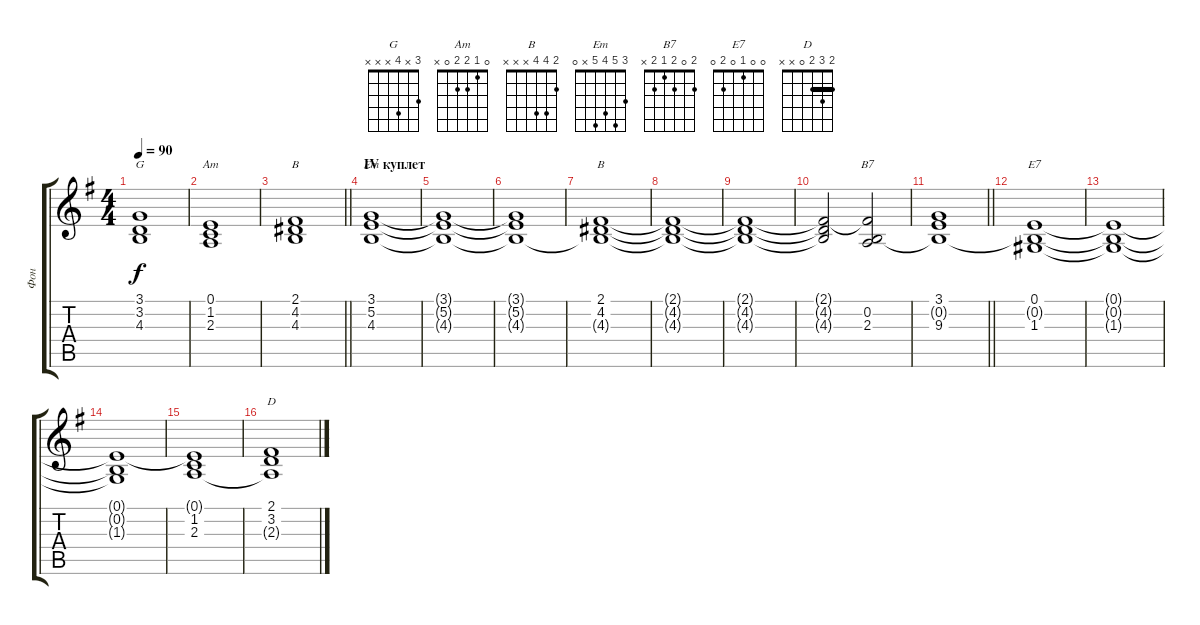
\track ("Фон" "Фон") {instrument pad2warm}
\staff {score tabs}
\tuning (E4 B3 G3 D3 A2 E2) {hide}
\chord ("G" 3 x 4 x x x)
\chord ("Am" 0 1 2 2 0 x)
\chord ("B" 2 0 x 1 2 x)
\chord ("Em" 3 5 4 5 x 0)
\chord ("B" 2 4 4 x x x)
\chord ("B7" 2 0 2 1 2 x)
\chord ("E7" 0 0 1 0 2 0)
\chord ("D" 2 3 2 0 x x) {barre 2}
\ts (4 4)
\tempo 90
\clef g2
\ks eminor
(3.1 3.2{t} 4.3).1{ch "G" dy f} |
(0.1 1.2 2.3).1{ch "Am"} |
\barLineRight lightlight
(2.1 4.2 4.3).1{ch "B"} |
\section ("" "IV куплет")
(3.1 5.2 4.3).1{ch "Em" volume 3} |
(3.1{t} 5.2{t} 4.3{t}).1 |
(3.1{t} 5.2{t} 4.3{t}).1 |
(2.1 4.2 4.3{t}).1{ch "B"} |
(2.1{t} 4.2{t} 4.3{t}).1 |
(2.1{t} 4.2{t} 4.3{t}).1 |
(2.1{t} 4.2{t} 4.3{t}).2 (2.1{t} 0.2 2.3).2{ch "B7"} |
\barLineRight lightlight
(3.1 0.2{t} 9.3).1 |
(0.1 0.2{t} 1.3).1{ch "E7"} |
(0.1{t} 0.2{t} 1.3{t}).1 |
(0.1{t} 0.2{t} 1.3{t}).1 |
(0.1{t} 1.2 2.3).1 |
(2.1 3.2 2.3{t}).1{ch "D"}
